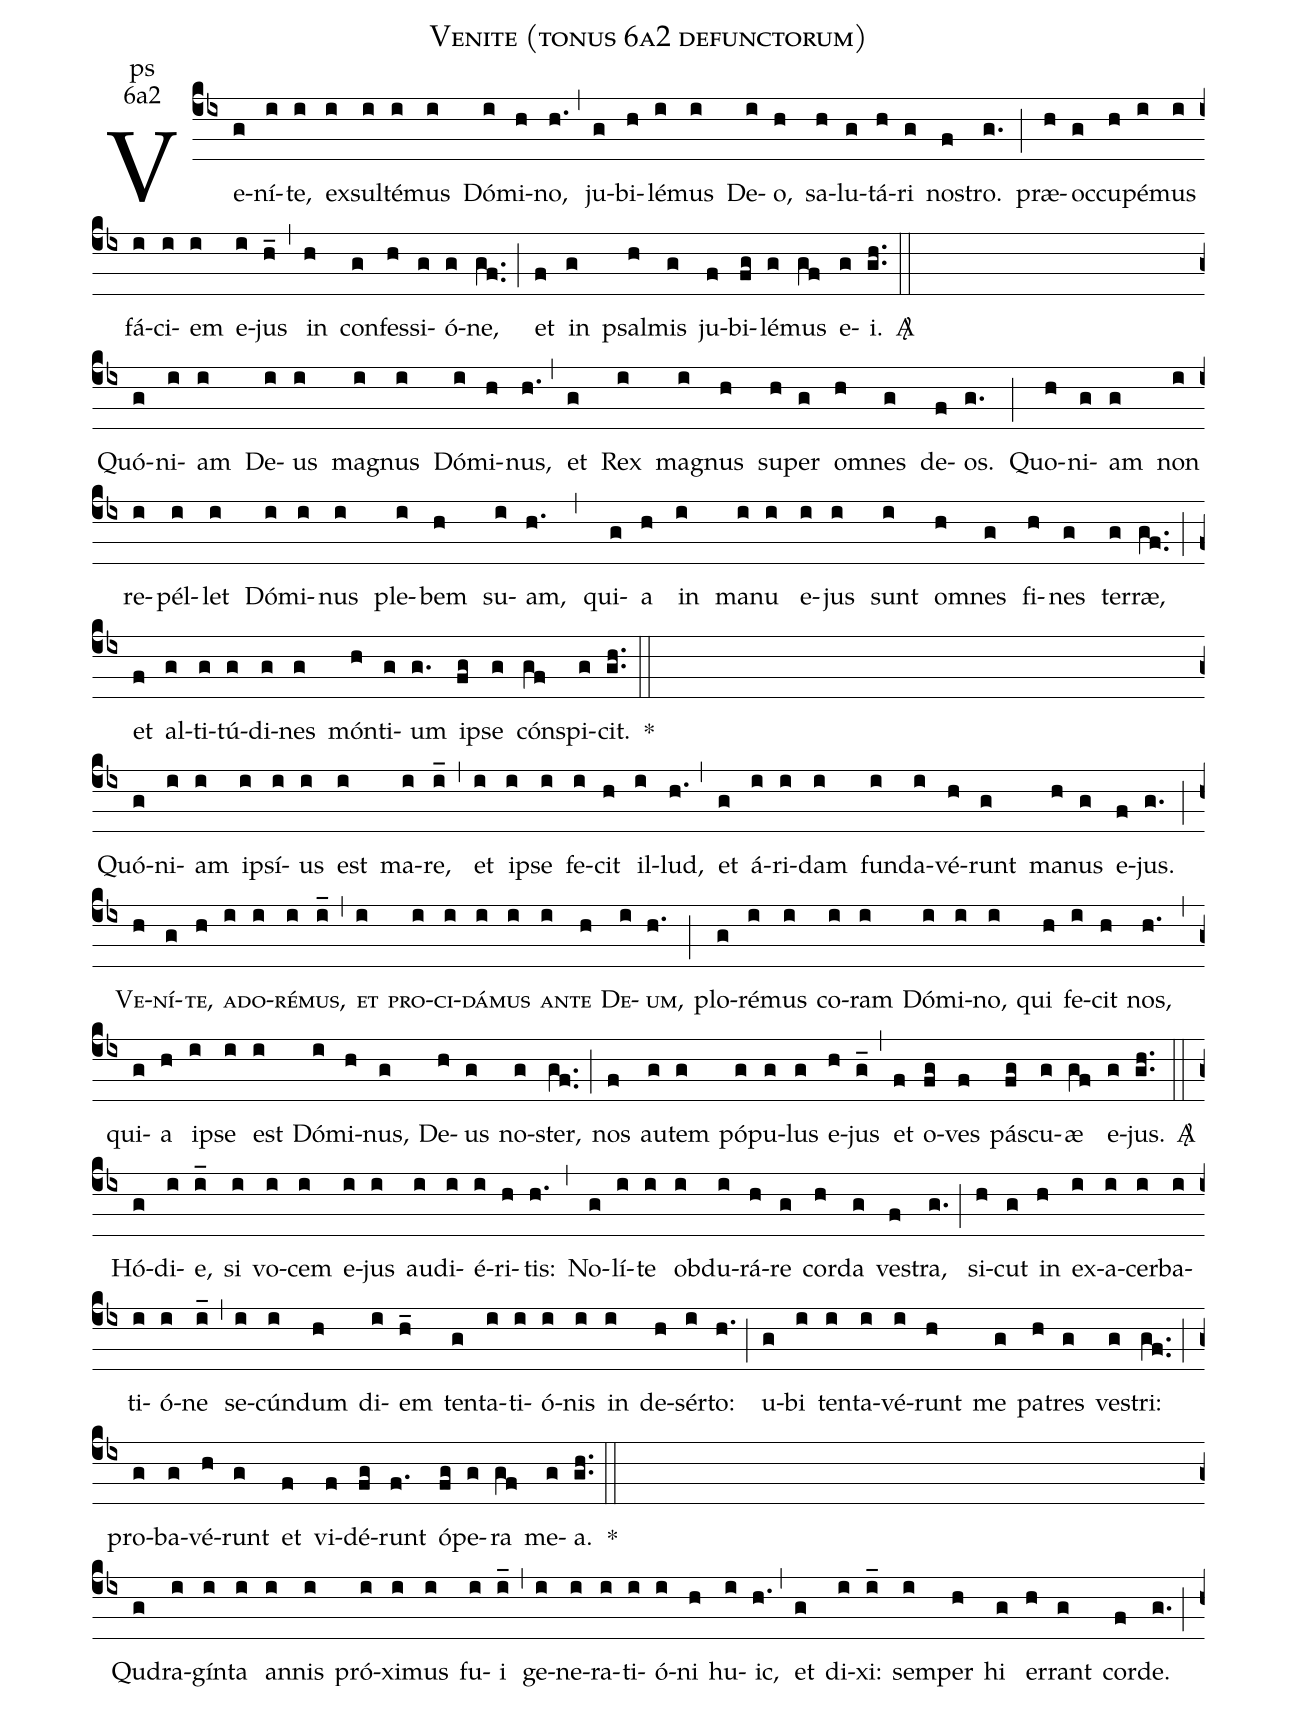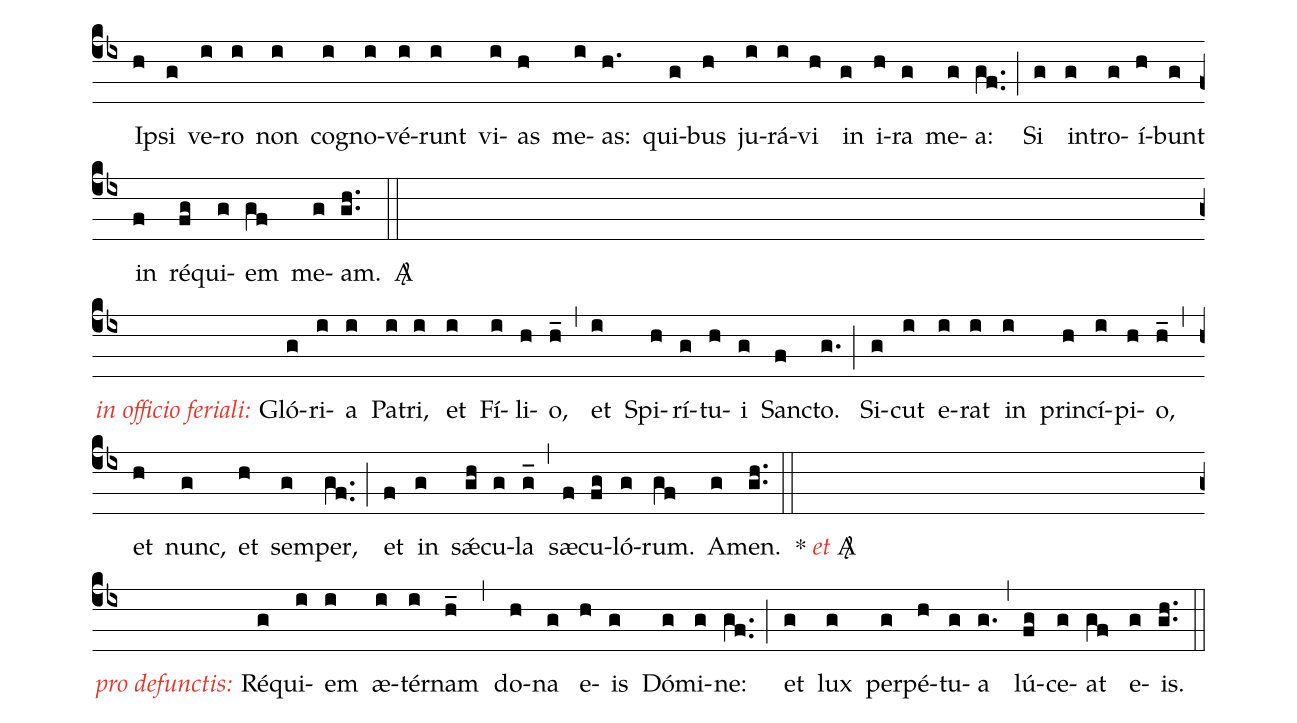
name:Venite (tonus 6a2 defunctorum);
office-part:ps;
mode:6a2;
%%
(cb4) Ve(g)ní(i)te,(i) ex(i)sul(i)té(i)mus(i) Dó(i)mi(h)no,(h.) (,)
ju(g)bi(h)lé(i)mus(i) De(i)o,(h) sa(h)lu(g)tá(h)ri(g) no(f)stro.(g.) (;)
præ(h)oc(g)cu(h)pé(i)mus(i) fá(i)ci(i)em(i) e(i)jus(h_) (,)
in(h) con(g)fes(h)si(g)ó(g)ne,(gf..) (;)
et(f) in(g) psal(h)mis(g)
ju(f)bi(fg)lé(g)mus(gf) e(g)i.(gh..)
<sp>A/</sp>(::) (Z)

Quó(g)ni(i)am(i) De(i)us(i) mag(i)nus(i) Dó(i)mi(h)nus,(h.) (,)
et(g) Rex(i) ma(i)gnus(h) su(h)per(g) o(h)mnes(g) de(f)os.(g.) (;)
Quo(h)ni(g)am(g) non(i) re(i)pél(i)let(i) Dó(i)mi(i)nus(i) ple(i)bem(h) su(i)am,(h.) (,)
qui(g)a(h) in(i) ma(i)nu(i) e(i)jus(i) sunt(i) o(h)mnes(g) fi(h)nes(g) ter(g)ræ,(gf..) (;)
et(f) al(g)ti(g)tú(g)di(g)nes(g) món(h)ti(g)um(g.) i(fg)pse(g) cón(gf)spi(g)cit.(gh..)
<sp>*</sp>(::) (Z)

Quó(g)ni(i)am(i) i(i)psí(i)us(i) est(i) ma(i)re,(i_) (,)
et(i) i(i)pse(i) fe(i)cit(h) il(i)lud,(h.) (,)
et(g) á(i)ri(i)dam(i) fun(i)da(i)vé(h)runt(g) ma(h)nus(g) e(f)jus.(g.) (;)
<sc>Ve(h)ní(g)te,(h) a(i)do(i)ré(i)mus,(i_) (,)
et(i) pro(i)ci(i)dá(i)mus(i) an(i)te(h) De(i)um,</sc>(h.) (;)
plo(g)ré(i)mus(i) co(i)ram(i) Dó(i)mi(i)no,(i) qui(h) fe(i)cit(h) nos,(h.) (,)
qui(g)a(h) i(i)pse(i) est(i) Dó(i)mi(h)nus,(g) De(h)us(g) no(g)ster,(gf..) (;)
nos(f) au(g)tem(g) pó(g)pu(g)lus(g) e(h)jus(g_) (,)
et(f) o(fg)ves(f) pá(fg)scu(g)æ(gf) e(g)jus.(gh..)
<sp>A/</sp>(::) (Z)

Hó(g)di(i)e,(i_) si(i) vo(i)cem(i) e(i)jus(i) au(i)di(i)é(i)ri(h)tis:(h.) (,)
No(g)lí(i)te(i) ob(i)du(i)rá(h)re(g) cor(h)da(g) ve(f)stra,(g.) (;)
si(h)cut(g) in(h) ex(i)a(i)cer(i)ba(i)ti(i)ó(i)ne(i_) (,)
se(i)cún(i)dum(h) di(i)em(h_) ten(g)ta(i)ti(i)ó(i)nis(i) in(i) de(h)sér(i)to:(h.) (;)
u(g)bi(i) ten(i)ta(i)vé(i)runt(h) me(g) pa(h)tres(g) ve(g)stri:(gf..) (;)
pro(g)ba(g)vé(h)runt(g) et(f) vi(f)dé(fg)runt(f.) ó(fg)pe(g)ra(gf) me(g)a.(gh..)
<sp>*</sp>(::) (Z)

Qu(g)dra(i)gín(i)ta(i) an(i)nis(i) pró(i)xi(i)mus(i) fu(i)i(i_) (,)
ge(i)ne(i)ra(i)ti(i)ó(i)ni(h) hu(i)ic,(h.) (,)
et(g) di(i)xi:(i_) sem(i)per(h) hi(g) er(h)rant(g) cor(f)de.(g.) (;)
I(h)psi(g) ve(i)ro(i) non(i) co(i)gno(i)vé(i)runt(i) vi(i)as(h) me(i)as:(h.)
qui(g)bus(h) ju(i)rá(i)vi(h) in(g) i(h)ra(g) me(g)a:(gf..) (;)
Si(g) in(g)tro(g)í(h)bunt(g) in(f) ré(fg)qui(g)em(gf) me(g)am.(gh..)
<sp>A/</sp>(::) (Z)

<i><c>in officio feriali:</c></i> Gl{ó}(g)ri(i)a(i) Pa(i)tri,(i) et(i) Fí(i)li(h)o,(h_) (,) et(i) Spi(h)rí(g)tu(h)i(g) San(f)cto.(g.) (;) Si(g)cut(i) e(i)rat(i) in(i) prin(h)cí(i)pi(h)o,(h_) (,) et(h) nunc,(g) et(h) sem(g)per,(gf..) (;) et(f) in(g) sǽ(gh)cu(g)la(g_) (,) sæ(f)cu(fg)ló(g)rum.(gf) A(g)men.(gh..) (::)
<sp>*</sp> <c><i>et</i></c> <sp>A/</sp>( ) (Z)

<i><c>pro defunctis:</c></i> R{é}(g)qui(i)em(i) æ(i)tér(i)nam(h_) (,)
do(h)na(g) e(h)is(g) Dó(g)mi(g)ne:(gf..) (;)
et(g) lux(g) per(g)pé(h)tu(g)a(g.) (,) lú(fg)ce(g)at(gf) e(g)is.(gh..) (::)
<sp>*</sp> <c><i>et</i></c> <sp>A/</sp>( )
